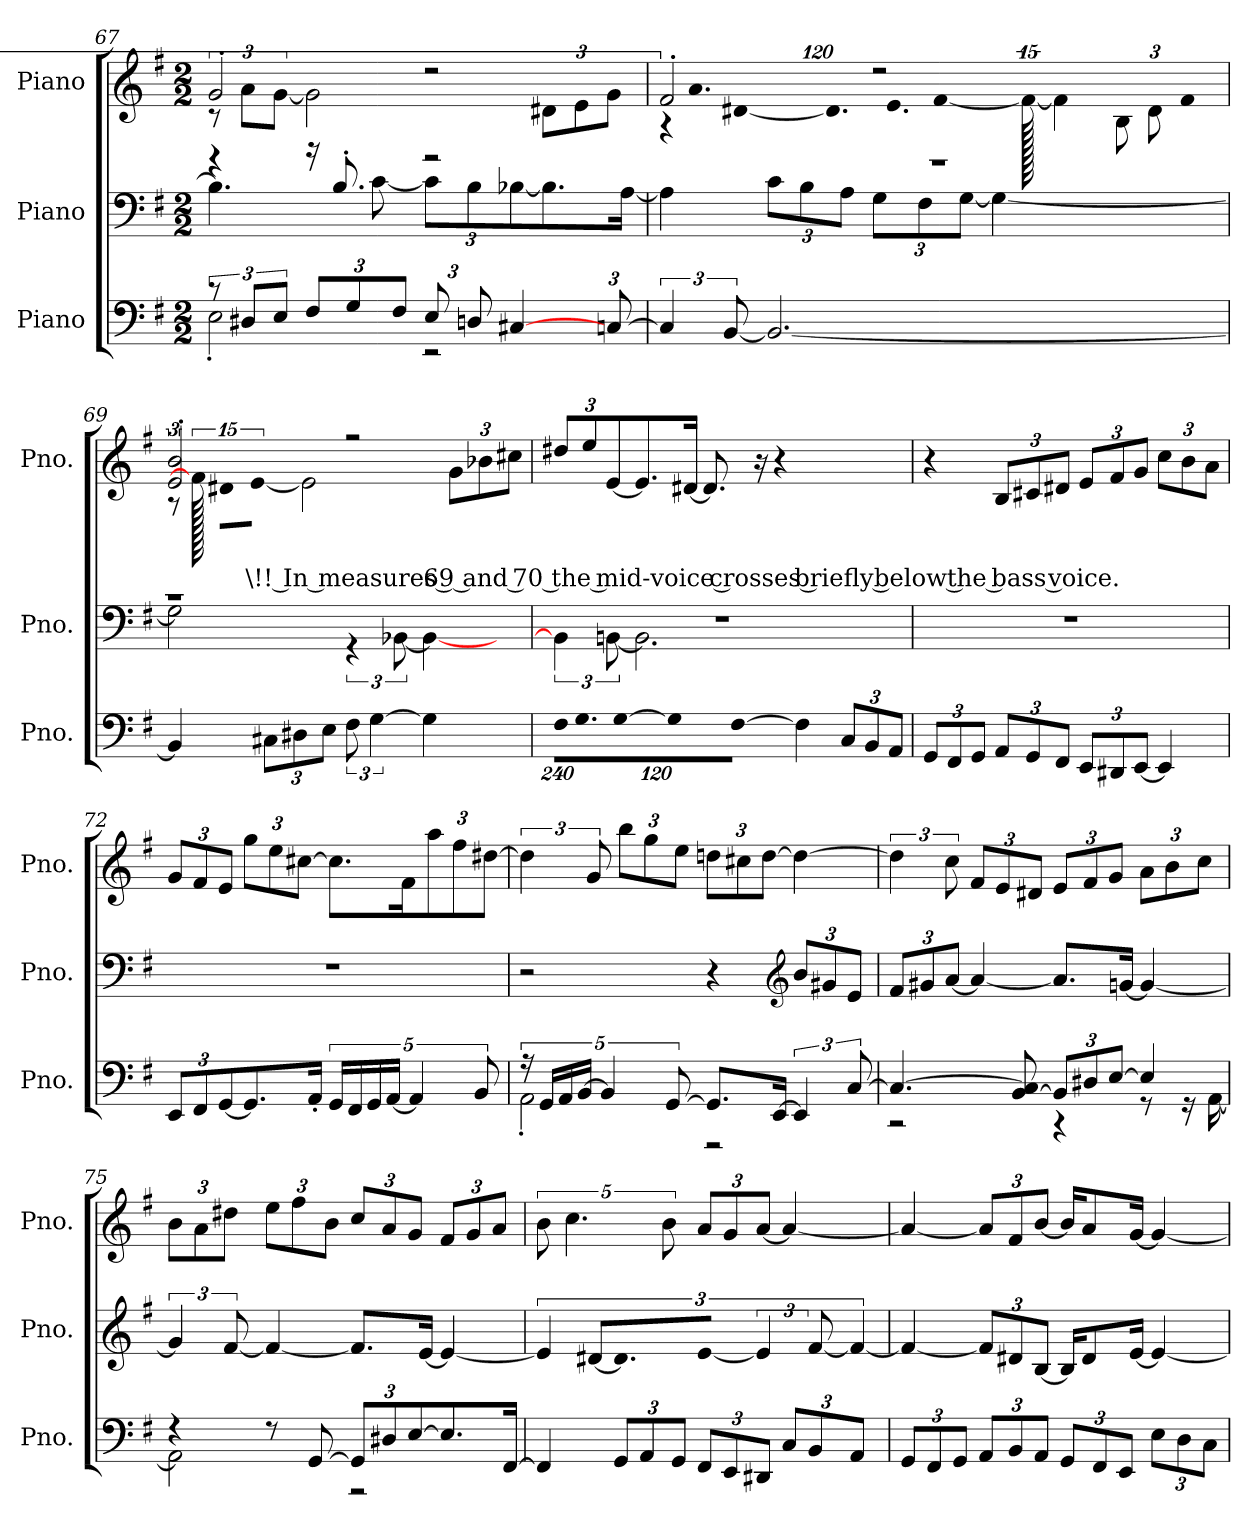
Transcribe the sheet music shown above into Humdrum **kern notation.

**kern	**kern	**kern	**text
*part3	*part2	*part1	*part1
*staff3	*staff2	*staff1	*staff1
*I"Piano	*I"Piano	*I"Piano	*
*I'Pno.	*I'Pno.	*I'Pno.	*
!!LO:LB:g=z
*clefF4	*clefF4	*clefG2	*
*k[f#]	*k[f#]	*k[f#]	*
*M2/2	*M2/2	*M2/2	*
=67	=67	=67	=67
*^	*^	*^	*
12r	2E'\	4r	4.B\]	2g'/	12r	.
12D#X/L	.	.	.	.	12a\L	.
12E/J	.	.	.	.	[12g\J	.
*Xbrackettup	*	*	*	*	*	*
12F#/L	.	16r	.	.	2g\]	.
.	.	8.B'/	.	.	.	.
12G/	.	.	.	.	.	.
.	.	.	[8c\	.	.	.
12F#/J	.	.	.	.	.	.
*	*	*	*Xbrackettup	*	*	*
12E/L	2r	2r	12c\L]	2r	.	.
12Dn/	.	.	12B\	.	.	.
[4C#X/	.	.	[12B-X\	.	.	.
*	*	*	*	*	*Xbrackettup	*
.	.	.	8.B-\]	.	12d#X\L	.
.	.	.	.	.	12e\	.
[12Cn/	.	.	.	.	12g\J	.
.	.	.	[16A\Jk	.	.	.
*v	*v	*	*	*	*	*
=68	=68	=68	=68	=68	=68
*brackettup	*	*	*	*brackettup	*
!	!	!	!	!LO:N:vis=16	!
6C/]	1r	4A\]	2f#'/	1920%137r	.
!	!	!	!	!LO:N:vis=16.	!
.	.	.	.	960%103a\LL	.
[12BB/	.	.	.	.	.
!	!	!	!	!LO:N:vis=32	!
.	.	.	.	[640%23d#X\K	.
!	!	!	!	!LO:N:vis=16.	!
.	.	.	.	960%103d#\]	.
2.BB/_	.	12c\L	.	.	.
!	!	!	!	!LO:N:vis=16.	!
.	.	.	.	960%103e\	.
.	.	12B\	.	.	.
.	.	12A\J	.	.	.
.	.	.	.	[240%17f#\J	.
.	.	12G\L	2r	1920f#\_	.
.	.	.	.	4f#\]	.
.	.	12F#\	.	.	.
.	.	[12G\J	.	.	.
.	.	4G\_	.	.	.
*	*	*	*	*Xbrackettup	*
.	.	.	.	12B\L	.
.	.	.	.	12d#\	.
.	.	.	.	[640%53f#\J	.
!!LO:PB:g=z	!!
=69	=69	=69	=69	=69	=69
*	*	*	*	*brackettup	*
4BB/]	1r	2G\]	2e/' 2b/'	12r	.
.	.	.	.	1920f#\]	.
.	.	.	.	12d#X\L	.
!	!	!	!	!	!LO:LY:b
.	.	.	.	[12e\J	\!! In measures 69 and 70 the mid-voice crosses briefly below the bass voice.
*Xbrackettup	*	*	*	*	*
12C#X\L	.	.	.	.	.
.	.	.	.	2e\]	.
12D#X\	.	.	.	.	.
12E\J	.	.	.	.	.
*brackettup	*	*brackettup	*	*	*
12F#\	.	6r	2r	.	.
[6G\	.	.	.	.	.
.	.	[12BB-X\	.	.	.
4G\]	.	4BB-\_	.	.	.
*	*	*	*	*Xbrackettup	*
.	.	.	.	12g\L	.
.	.	.	.	12b-X\	.
.	.	.	.	12cc#X\J	.
1920ryy	1920ryy	1920ryy	1920ryy	.	.
*	*	*	*v	*v	*
!!LO:LB:g=z
=70	=70	=70	=70	=70
*Xbrackettup	*	*	*	*
!LO:N:vis=16	!	!	!	!
1920%137F#\LL	1r	6BB-\]	12dd#X/L	.
!LO:N:vis=16.	!	!	!	!
960%103G\	.	.	.	.
.	.	.	12ee/	.
.	.	[12BBn\	[12e/	.
!LO:N:vis=32	!	!	!	!
[640%23G\JK	.	.	.	.
!LO:N:vis=16%9	!	!	!	!
640%137G\]	.	.	.	.
.	.	2.BB\]	8.e/]	.
!LO:N:vis=16	!	!	!	!
[1920%137F#\Jk	.	.	.	.
.	.	.	[16d#X/Jk	.
4F#\]	.	.	8.d#/]	.
.	.	.	16r	.
12C/L	.	.	4r	.
12BB/	.	.	.	.
12AA/J	.	.	.	.
*	*v	*v	*	*
=71	=71	=71	=71
12GG/L	1r	4r	.
12FF#/	.	.	.
12GG/J	.	.	.
12AA/L	.	12B/L	.
12GG/	.	12c#X/	.
12FF#/J	.	12d#X/J	.
12EE/L	.	12e/L	.
12DD#X/	.	12f#/	.
[12EE/J	.	12g/J	.
4EE/]	.	12cc\L	.
.	.	12b\	.
.	.	12a\J	.
!!LO:LB:g=z
=72	=72	=72	=72
12EE/L	1r	12g/L	.
12FF#/	.	12f#/	.
[12GG/	.	12e/J	.
8.GG/]	.	12gg\L	.
.	.	12ee\	.
.	.	[12cc#X\J	.
16AA'/Jk	.	.	.
*brackettup	*	*	*
20GG/LL	.	8.cc#\L]	.
20FF#/	.	.	.
20GG/	.	.	.
[20AA/JJ	.	.	.
.	.	16f#\K	.
5AA/]	.	.	.
.	.	12aa\	.
.	.	12ff#\	.
10BB/	.	.	.
.	.	[12dd#X\J	.
=73	=73	=73	=73
*^	*	*	*
*	*	*	*brackettup	*
20r	2AA'\	2r	6dd#\]	.
20GG/LL	.	.	.	.
20AA/	.	.	.	.
[20BB/JJ	.	.	.	.
.	.	.	12g/	.
5BB/]	.	.	.	.
*	*	*	*Xbrackettup	*
.	.	.	12bb\L	.
.	.	.	12gg\	.
[10GG/	.	.	.	.
.	.	.	12ee\J	.
8.GG/L]	2r	4r	12ddn\L	.
.	.	.	12cc#X\	.
.	.	.	[12dd\J	.
[16EE/Jk	.	.	.	.
*	*	*clefG2	*	*
*	*	*Xbrackettup	*	*
6EE/]	.	12b/L	4dd\_	.
.	.	12g#X/	.	.
[12C/	.	12e/J	.	.
!!LO:LB:g=z
=74	=74	=74	=74	=74
*	*	*	*brackettup	*
4.C/_	2r	12f#/L	6dd\]	.
.	.	12g#X/	.	.
.	.	[12a/J	12cc\	.
*	*	*	*Xbrackettup	*
.	.	4a/_	12f#/L	.
.	.	.	12e/	.
[8BB/ 8C/]	.	.	.	.
.	.	.	12d#X/J	.
*Xbrackettup	*	*	*	*
12BB/L]	4r	8.a/L]	12e/L	.
12D#X/	.	.	12f#/	.
[12E/J	.	.	12g/J	.
.	.	[16gn/Jk	.	.
4E/]	8r	4g/_	12a\L	.
.	.	.	12b\	.
.	16r	.	.	.
.	.	.	12cc\J	.
.	[16AA\	.	.	.
=75	=75	=75	=75	=75
*	*	*brackettup	*	*
4r	2AA\]	6g/]	12b\L	.
.	.	.	12a\	.
.	.	[12f#/	12dd#X\J	.
8r	.	4f#/_	12ee\L	.
.	.	.	12ff#\	.
[8GG/	.	.	.	.
.	.	.	12b\J	.
12GG/L]	2r	8.f#/L]	12cc/L	.
12D#X/	.	.	12a/	.
[12E/	.	.	12g/J	.
.	.	[16e/Jk	.	.
8.E/]	.	4e/_	12f#/L	.
.	.	.	12g/	.
.	.	.	12a/J	.
[16FF#/Jk	.	.	.	.
*v	*v	*	*	*
!!LO:PB:g=z
=76	=76	=76	=76
*	*	*brackettup	*
4FF#/]	6e/]	10b\	.
.	.	5.cc\	.
.	[12d#X/L	.	.
12GG/L	8.d#/]	.	.
12AA/	.	.	.
.	.	10b\	.
12GG/J	.	.	.
.	[16e/Jk	.	.
*	*	*Xbrackettup	*
12FF#/L	6e/]	12a/L	.
12EE/	.	12g/	.
12DD#X/J	[12f#/	[12a/J	.
12C/L	4f#/_	4a/_	.
12BB/	.	.	.
12AA/J	.	.	.
=77	=77	=77	=77
12GG/L	4f#/_	4a/_	.
12FF#/	.	.	.
12GG/J	.	.	.
*	*Xbrackettup	*	*
12AA/L	12f#/L]	12a/L]	.
12BB/	12d#X/	12f#/	.
12AA/J	[12B/J	[12b/J	.
12GG/L	16B/KL]	16b/KL]	.
.	8d#/	8a/	.
12FF#/	.	.	.
12EE/J	.	.	.
.	[16e/Jk	[16g/Jk	.
12E\L	4e/_	4g/_	.
12D\	.	.	.
12C\J	.	.	.
=	=	=	=
*-	*-	*-	*-
